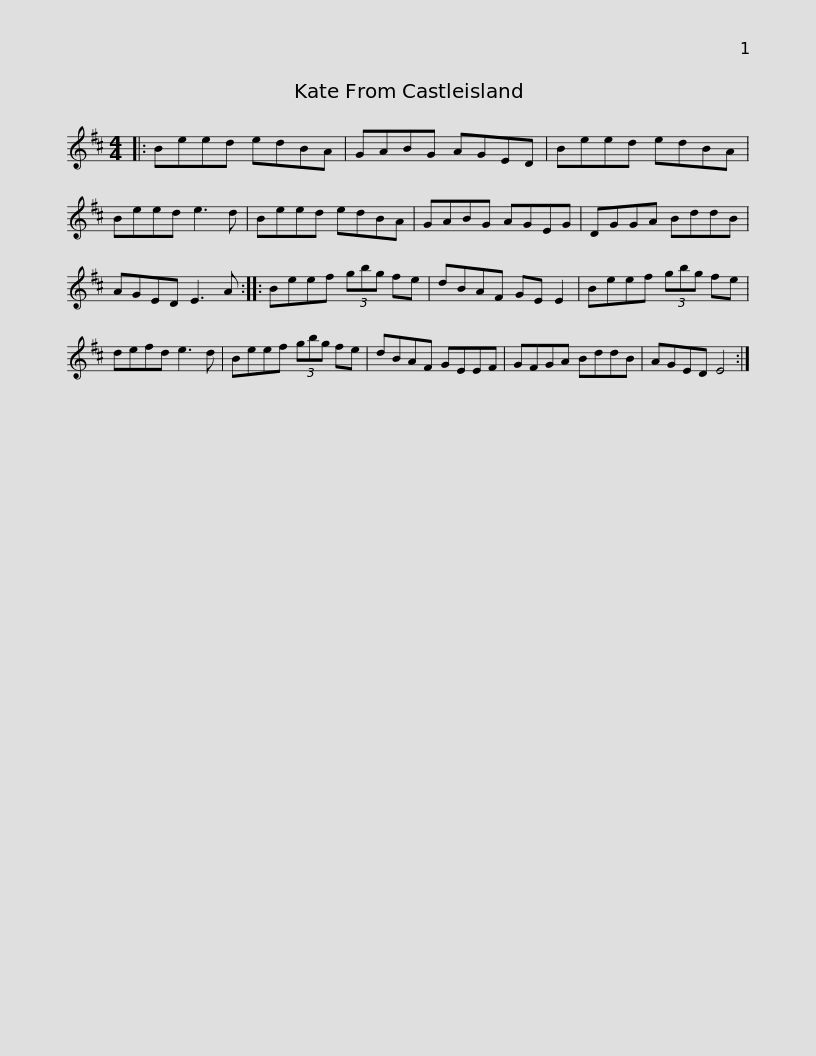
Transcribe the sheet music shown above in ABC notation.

X:1
L:1/8
M:4/4
I:linebreak $
K:D
V:1 treble
V:1
|: Beed edBA | GABG AGED | Beed edBA | Beed e3 d | Beed edBA |$ %5
 GABG AGEG | DGGA BddB | AGED E3 A :: Beef (3gbg fe | dBAF GE E2 |$ %10
 Beef (3gbg fe | defd e3 d | Beef (3gbg fe | dBAF GEEF | GFGA BddB |$ %15
 AGED E4 :| %16
